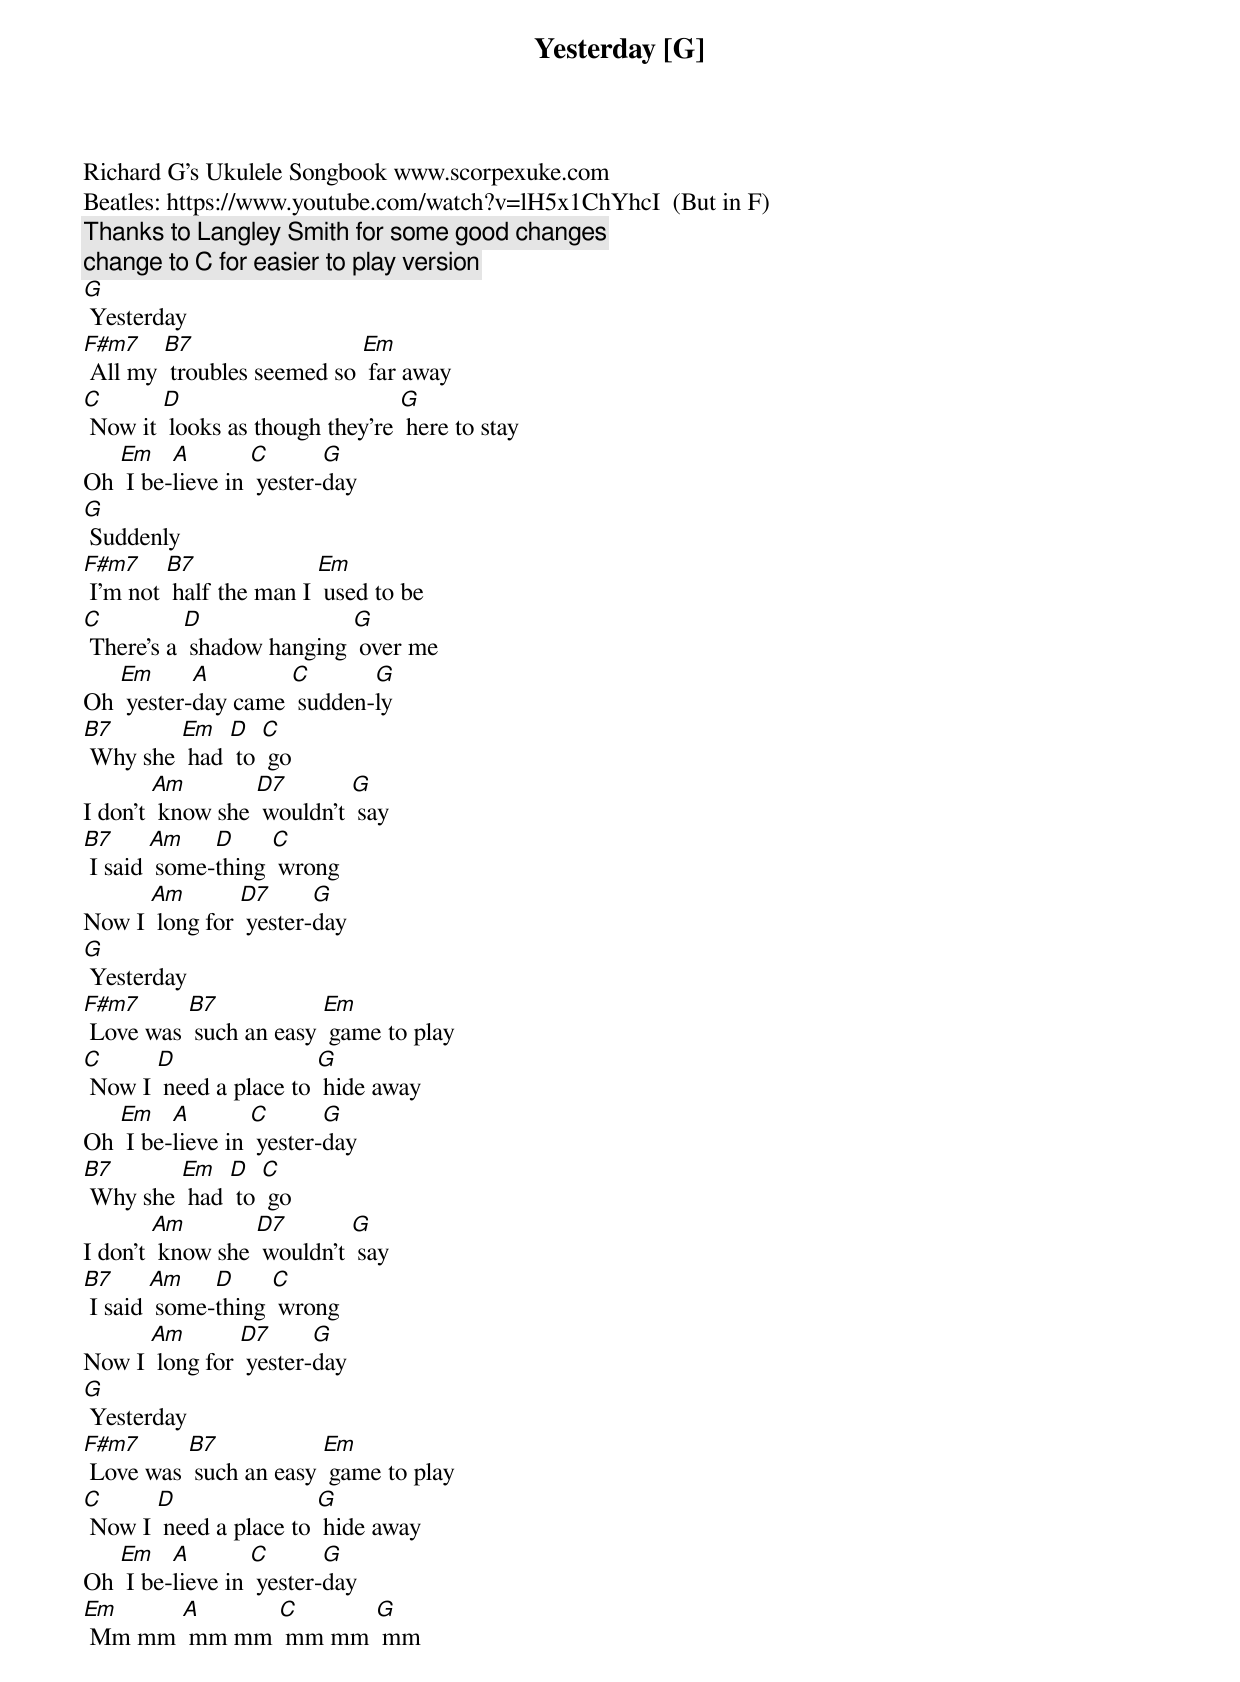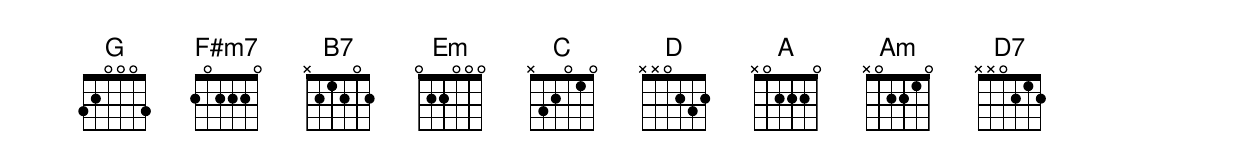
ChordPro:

{t: Yesterday [G] }
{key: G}
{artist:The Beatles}
Richard G's Ukulele Songbook www.scorpexuke.com
Beatles: https://www.youtube.com/watch?v=lH5x1ChYhcI  (But in F)
{c: Thanks to Langley Smith for some good changes }
{c: change to C for easier to play version}
[G] Yesterday
[F#m7] All my [B7] troubles seemed so [Em] far away
[C] Now it [D] looks as though they're [G] here to stay
Oh [Em] I be-[A]lieve in [C] yester-[G]day
{c: }
[G] Suddenly
[F#m7] I'm not [B7] half the man I [Em] used to be
[C] There's a [D] shadow hanging [G] over me
Oh [Em] yester-[A]day came [C] sudden-[G]ly
{c: }
[B7] Why she [Em] had [D] to [C] go
I don't [Am] know she [D7] wouldn't [G] say
[B7] I said [Am] some-[D]thing [C] wrong
Now I [Am] long for [D7] yester-[G]day
{c: }
[G] Yesterday
[F#m7] Love was [B7] such an easy [Em] game to play
[C] Now I [D] need a place to [G] hide away
Oh [Em] I be-[A]lieve in [C] yester-[G]day
{c: }
[B7] Why she [Em] had [D] to [C] go
I don't [Am] know she [D7] wouldn't [G] say
[B7] I said [Am] some-[D]thing [C] wrong
Now I [Am] long for [D7] yester-[G]day
{c: }
[G] Yesterday
[F#m7] Love was [B7] such an easy [Em] game to play
[C] Now I [D] need a place to [G] hide away
Oh [Em] I be-[A]lieve in [C] yester-[G]day
[Em] Mm mm [A] mm mm [C] mm mm [G] mm
